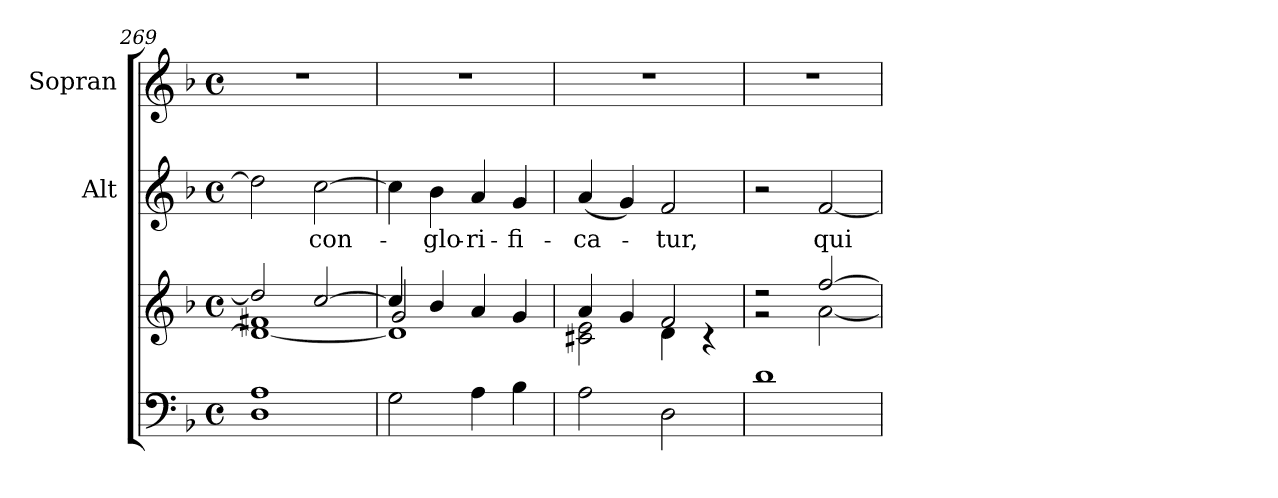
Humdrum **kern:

**kern	**kern	**kern	**text	**kern
*part3	*part3	*part2	*part2	*part1
*staff4	*staff3	*staff2	*staff2	*staff1
*	*	*I"Alt	*	*I"Sopran
*	*	*I'A.	*	*I'S.
*clefF4	*clefG2	*clefG2	*	*clefG2
*k[b-]	*k[b-]	*k[b-]	*	*k[b-]
*F:	*F:	*F:	*	*F:
*M4/4	*M4/4	*M4/4	*	*M4/4
*met(c)	*met(c)	*met(c)	*	*met(c)
=269	=269	=269	=269	=269
*	*^	*	*	*
1D 1A	2dd/]	1d_ 1f#X	2dd\]	.	1r
!	!	!	!	!LO:LY:b	!
.	[>2cc/	.	[2cc\	con-	.
=270	=270	=270	=270	=270	=270
*	*	*^	*	*	*
2G\	4cc/]	1d]	2g/	4cc\]	.	1r
!	!	!	!	!	!LO:LY:b	!
.	4b-/	.	.	4b-\	-glo-	.
!	!	!	!	!	!LO:LY:b	!
4A\	4a/	.	2ryy	4a/	-ri-	.
!	!	!	!	!	!LO:LY:b	!
4B-\	4g/	.	.	4g/	-fi-	.
*	*	*v	*v	*	*	*
=271	=271	=271	=271	=271	=271
!	!	!	!	!LO:LY:b	!
2A\	4a/	2c#X\ 2e\	(<4a/	-ca-	1r
.	4g/	.	4g/)	.	.
!	!	!	!	!LO:LY:b	!
2D\	2f/	4d\	2f/	-tur,	.
.	.	4rc	.	.	.
=272	=272	=272	=272	=272	=272
1d	2r	2r	2r	.	1r
!	!	!	!	!LO:LY:b	!
.	[>2ff/	[<2a\	[2f/	qui	.
*	*v	*v	*	*	*
=	=	=	=	=
*-	*-	*-	*-	*-
